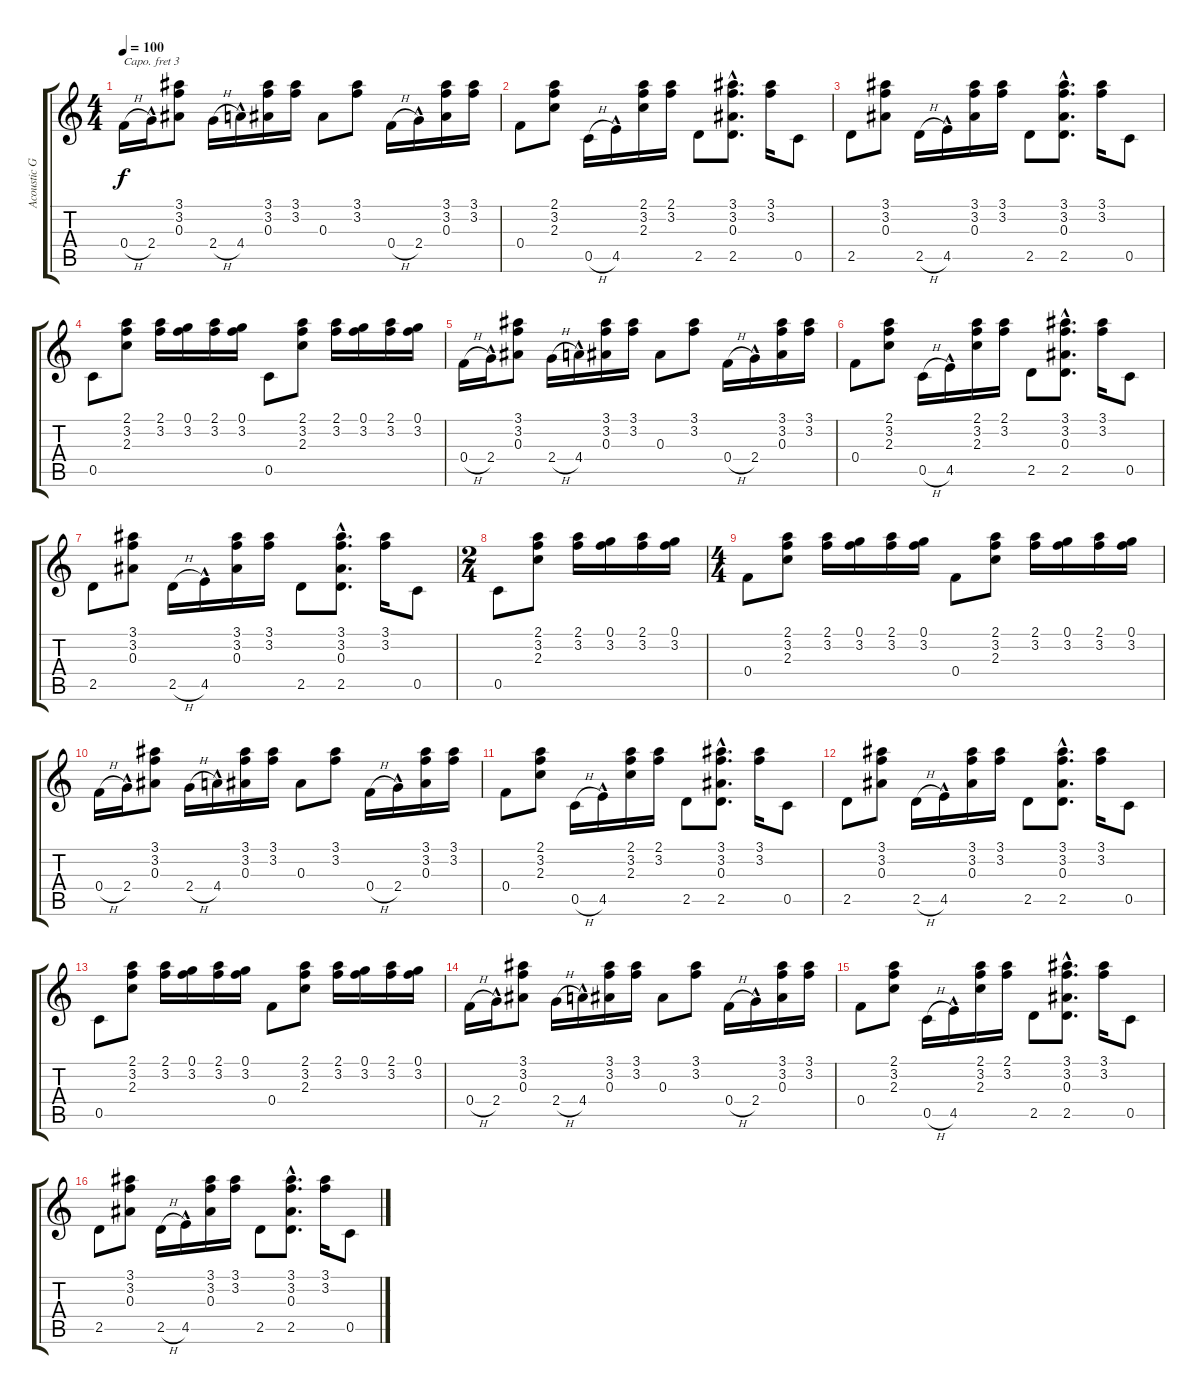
\track ("Acoustic Guitar (rhythm)" "Acoustic G") {instrument acousticguitarsteel}
\staff {score tabs}
\capo 3
\tuning (E4 B3 G3 D3 A2 E2) {hide}
\ts (4 4)
\tempo 100
\clef g2
\ks c
0.4{h}.16{dy f balance 0 instrument acousticguitarsteel} 2.4{hac}.16 (3.1 3.2 0.3).8 2.4{h}.16 4.4{hac}.16 (3.1 3.2 0.3).16 (3.1 3.2).16 0.3.8 (3.1 3.2).8 0.4{h}.16 2.4{hac}.16 (3.1 3.2 0.3).16 (3.1 3.2).16 |
0.4.8{balance 5} (2.1 3.2 2.3).8 0.5{h}.16 4.5{hac}.16 (2.1 3.2 2.3).16 (2.1 3.2).16 2.5.8 (3.1{hac} 3.2{hac} 0.3{hac} 2.5).8{d} (3.1 3.2).16 0.5.8 |
2.5.8 (3.1 3.2 0.3).8 2.5{h}.16 4.5{hac}.16 (3.1 3.2 0.3).16 (3.1 3.2).16 2.5.8 (3.1{hac} 3.2{hac} 0.3{hac} 2.5{hac}).8{d} (3.1 3.2).16 0.5.8 |
0.5.8 (2.1 3.2 2.3).8 (2.1 3.2).16 (0.1 3.2).16 (2.1 3.2).16 (0.1 3.2).16 0.5.8 (2.1 3.2 2.3).8 (2.1 3.2).16 (0.1 3.2).16 (2.1 3.2).16 (0.1 3.2).16 |
0.4{h}.16 2.4{hac}.16 (3.1 3.2 0.3).8 2.4{h}.16 4.4{hac}.16 (3.1 3.2 0.3).16 (3.1 3.2).16 0.3.8 (3.1 3.2).8 0.4{h}.16 2.4{hac}.16 (3.1 3.2 0.3).16 (3.1 3.2).16 |
0.4.8 (2.1 3.2 2.3).8 0.5{h}.16 4.5{hac}.16 (2.1 3.2 2.3).16 (2.1 3.2).16 2.5.8 (3.1{hac} 3.2{hac} 0.3{hac} 2.5).8{d} (3.1 3.2).16 0.5.8 |
2.5.8 (3.1 3.2 0.3).8 2.5{h}.16 4.5{hac}.16 (3.1 3.2 0.3).16 (3.1 3.2).16 2.5.8 (3.1{hac} 3.2{hac} 0.3{hac} 2.5{hac}).8{d} (3.1 3.2).16 0.5.8 |
\ts (2 4)
0.5.8 (2.1 3.2 2.3).8 (2.1 3.2).16 (0.1 3.2).16 (2.1 3.2).16 (0.1 3.2).16 |
\ts (4 4)
0.4.8 (2.1 3.2 2.3).8 (2.1 3.2).16 (0.1 3.2).16 (2.1 3.2).16 (0.1 3.2).16 0.4.8 (2.1 3.2 2.3).8 (2.1 3.2).16 (0.1 3.2).16 (2.1 3.2).16 (0.1 3.2).16 |
0.4{h}.16 2.4{hac}.16 (3.1 3.2 0.3).8 2.4{h}.16 4.4{hac}.16 (3.1 3.2 0.3).16 (3.1 3.2).16 0.3.8 (3.1 3.2).8 0.4{h}.16 2.4{hac}.16 (3.1 3.2 0.3).16 (3.1 3.2).16 |
0.4.8 (2.1 3.2 2.3).8 0.5{h}.16 4.5{hac}.16 (2.1 3.2 2.3).16 (2.1 3.2).16 2.5.8 (3.1{hac} 3.2{hac} 0.3{hac} 2.5).8{d} (3.1 3.2).16 0.5.8 |
2.5.8 (3.1 3.2 0.3).8 2.5{h}.16 4.5{hac}.16 (3.1 3.2 0.3).16 (3.1 3.2).16 2.5.8 (3.1{hac} 3.2{hac} 0.3{hac} 2.5{hac}).8{d} (3.1 3.2).16 0.5.8 |
0.5.8 (2.1 3.2 2.3).8 (2.1 3.2).16 (0.1 3.2).16 (2.1 3.2).16 (0.1 3.2).16 0.4.8 (2.1 3.2 2.3).8 (2.1 3.2).16 (0.1 3.2).16 (2.1 3.2).16 (0.1 3.2).16 |
0.4{h}.16 2.4{hac}.16 (3.1 3.2 0.3).8 2.4{h}.16 4.4{hac}.16 (3.1 3.2 0.3).16 (3.1 3.2).16 0.3.8 (3.1 3.2).8 0.4{h}.16 2.4{hac}.16 (3.1 3.2 0.3).16 (3.1 3.2).16 |
0.4.8 (2.1 3.2 2.3).8 0.5{h}.16 4.5{hac}.16 (2.1 3.2 2.3).16 (2.1 3.2).16 2.5.8 (3.1{hac} 3.2{hac} 0.3{hac} 2.5).8{d} (3.1 3.2).16 0.5.8 |
2.5.8 (3.1 3.2 0.3).8 2.5{h}.16 4.5{hac}.16 (3.1 3.2 0.3).16 (3.1 3.2).16 2.5.8 (3.1{hac} 3.2{hac} 0.3{hac} 2.5{hac}).8{d} (3.1 3.2).16 0.5.8
